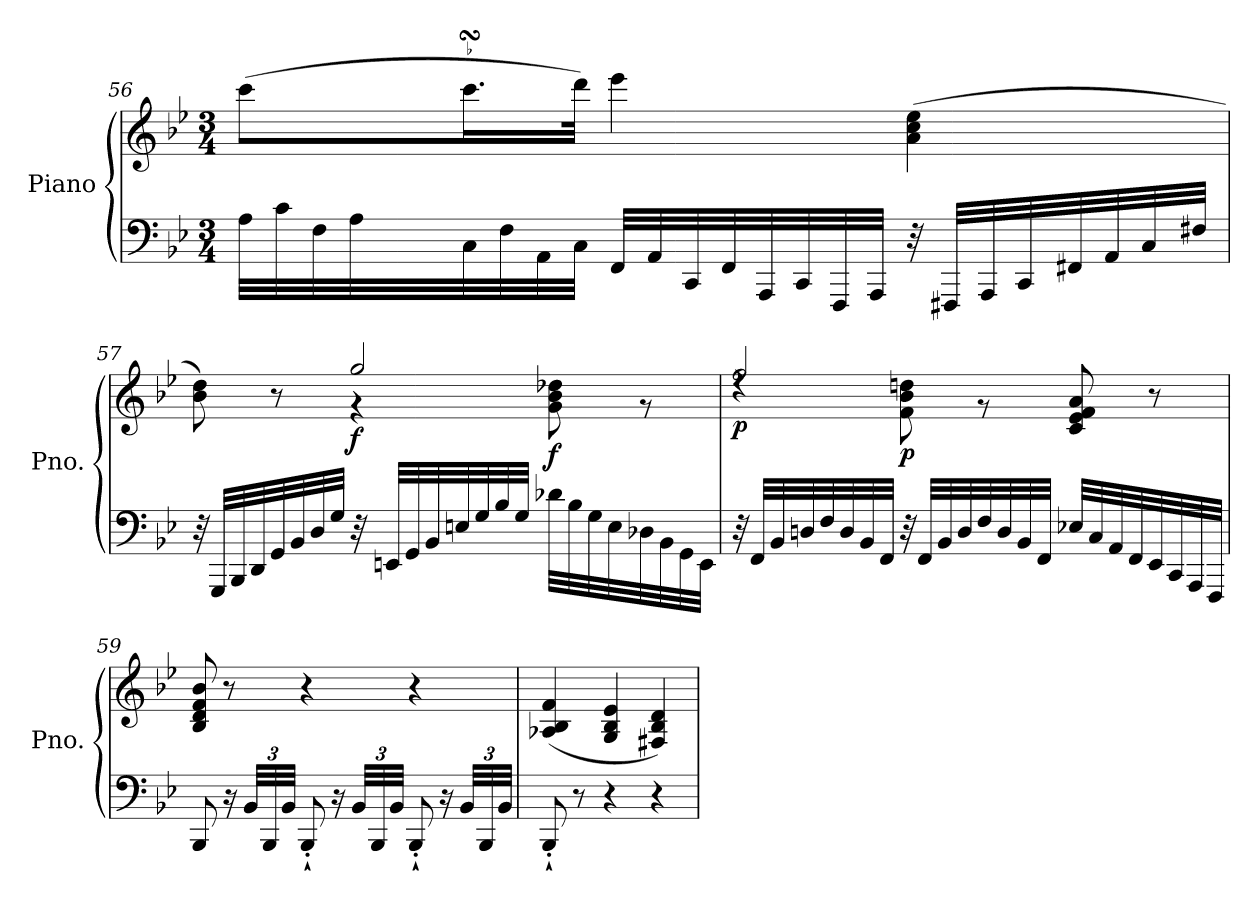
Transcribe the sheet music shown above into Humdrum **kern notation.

**kern	**kern	**dynam
*part1	*part1	*part1
*staff2	*staff1	*staff1/2
*I"Piano	*	*
*I'Pno.	*	*
!!LO:LB:g=z
*clefF4	*clefG2	*
*k[b-e-]	*k[b-e-]	*
*M3/4	*M3/4	*
=56	=56	=56
*	*^	*
32A\LLL	(>8ccc\L	16.ryy	.
32c\	.	.	.
32F\	.	.	.
*	*	*Xtuplet	*
32A\	.	96dddyy	.
.	.	96cccyy	.
.	.	96bbnyy	.
32C\	16.cccsSSS\L	2ryy	.
32F\	.	.	.
32AA\	.	.	.
32C\JJJ	32ddd\JJk)	.	.
32FF/LLL	4eee-\	.	.
32AA/	.	.	.
32CC/	.	.	.
32FF/	.	.	.
32AAA/	.	.	.
32CC/	.	.	.
32FFF/	.	.	.
32AAA/JJJ	.	.	.
32r	(>4a\ 4cc\ 4ee-\	.	.
32FFF#X/LLL	.	.	.
32AAA/	.	.	.
32CC/	.	.	.
32FF#X/	.	8ryy	.
32AA/	.	.	.
32C/	.	.	.
32F#X/JJJ	.	.	.
!!LO:LB:g=z	!!
=57	=57	=57	=57
32r	8b-\ 8dd\)	4ryy	.
32GGG/LLL	.	.	.
32BBB-/	.	.	.
32DD/	.	.	.
32GG/	8r	.	.
32BB-/	.	.	.
32D/	.	.	.
32G/JJJ	.	.	.
!	!	!	!LO:DY:b
32r	2gg/	4r	f
32EEn/LLL	.	.	.
32GG/	.	.	.
32BB-/	.	.	.
32En/	.	.	.
32G/	.	.	.
32B-/	.	.	.
32G/JJJ	.	.	.
!	!	!	!LO:DY:b
32d-X\LLL	.	8g\ 8b-\ 8dd-X\	f
32B-\	.	.	.
32G\	.	.	.
32E\	.	.	.
32D-X\	.	8r	.
32BB-\	.	.	.
32GG\	.	.	.
32EE\JJJ	.	.	.
!!LO:LB:g=z	!!
=58	=58	=58	=58
!	!	!	!LO:DY:b
32r	2ff/	4rdd	p
32FF/LLL	.	.	.
32BB-/	.	.	.
32Dn/	.	.	.
32F/	.	.	.
32D/	.	.	.
32BB-/	.	.	.
32FF/JJJ	.	.	.
!	!	!	!LO:DY:b
32r	.	8f\ 8b-\ 8ddn\	p
32FF/LLL	.	.	.
32BB-/	.	.	.
32D/	.	.	.
32F/	.	8r	.
32D/	.	.	.
32BB-/	.	.	.
32FF/JJJ	.	.	.
32E-X/LLL	8c/ 8e-/ 8f/ 8a/	4ryy	.
32C/	.	.	.
32AA/	.	.	.
32FF/	.	.	.
32EE-/	8r	.	.
32CC/	.	.	.
32AAA/	.	.	.
32FFF/JJJ	.	.	.
*	*v	*v	*
=59	=59	=59
8BBB-/	8B-/ 8d/ 8f/ 8b-/	.
16r	8r	.
*Xbrackettup	*	*
48BB-/LLL	.	.
48BBB-/	.	.
48BB-/JJJ	.	.
8BBB-`'/	4r	.
16r	.	.
48BB-/LLL	.	.
48BBB-/	.	.
48BB-/JJJ	.	.
8BBB-`'/	4r	.
16r	.	.
48BB-/LLL	.	.
48BBB-/	.	.
48BB-/JJJ	.	.
=60	=60	=60
8BBB-`'/	(>4A-X/ 4B-/ 4f/	.
8r	.	.
4r	4G/ 4B-/ 4e-/	.
4r	4F#X/ 4B-/ 4d/)	.
=	=	=
*-	*-	*-
